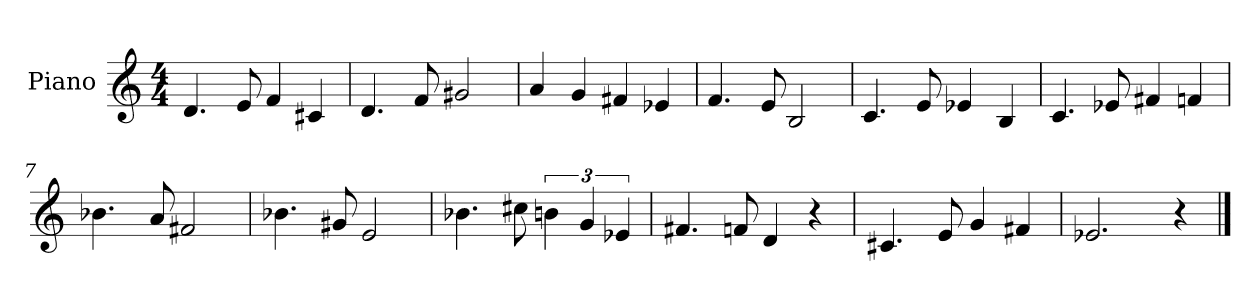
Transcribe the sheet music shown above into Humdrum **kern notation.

**kern
*part1
*staff1
*I"Piano
*I'Pno.
*clefG2
*k[]
*M4/4
*MM120
=1
4.d/
8e/
4f/
4c#X/
=2
4.d/
8f/
2g#X/
=3
4a/
4g/
4f#X/
4e-X/
=4
4.f/
8e/
2B/
=5
4.c/
8e/
4e-X/
4B/
=6
4.c/
8e-X/
4f#X/
4fn/
=7
4.b-X\
8a/
2f#X/
!!LO:LB:g=z
=8
4.b-X\
8g#X/
2e/
=9
4.b-X\
8cc#X\
6bn\
6g/
6e-X/
=10
4.f#X/
8fn/
4d/
4r
=11
4.c#X/
8e/
4g/
4f#X/
=12
2.e-X/
4r
==
*-
